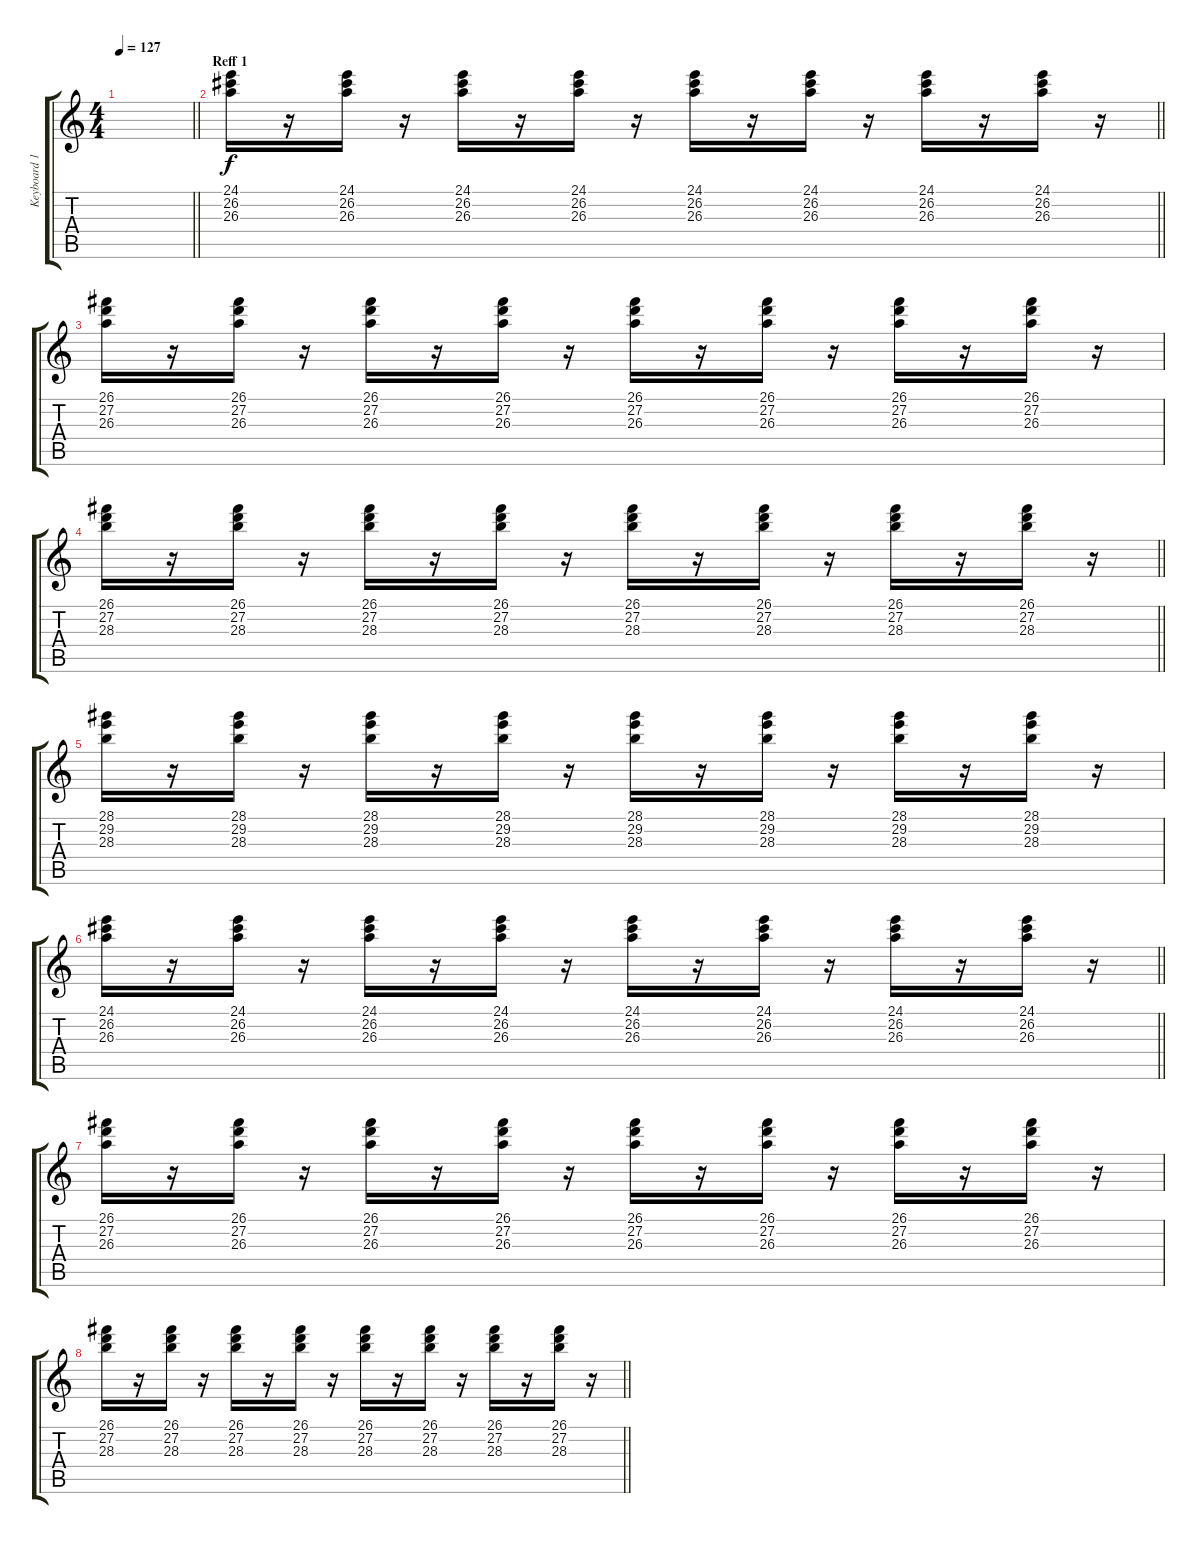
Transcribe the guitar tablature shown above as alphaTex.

\track ("Keyboard 1" "Keyboard 1") {instrument acousticgrandpiano}
\staff {score tabs}
\tuning (E4 B3 G3 D3 A2 E2) {hide}
\ts (4 4)
\tempo 127
\clef g2
\barLineRight lightlight
\ks c
|
\section ("" "Reff 1")
\barLineRight lightlight
(24.1 26.2 26.3).16{volume 10} r.16 (24.1 26.2 26.3).16 r.16 (24.1 26.2 26.3).16 r.16 (24.1 26.2 26.3).16 r.16 (24.1 26.2 26.3).16 r.16 (24.1 26.2 26.3).16 r.16 (24.1 26.2 26.3).16 r.16 (24.1 26.2 26.3).16 r.16 |
(26.1 27.2 26.3).16 r.16 (26.1 27.2 26.3).16 r.16 (26.1 27.2 26.3).16 r.16 (26.1 27.2 26.3).16 r.16 (26.1 27.2 26.3).16 r.16 (26.1 27.2 26.3).16 r.16 (26.1 27.2 26.3).16 r.16 (26.1 27.2 26.3).16 r.16 |
\barLineRight lightlight
(26.1 27.2 28.3).16 r.16 (26.1 27.2 28.3).16 r.16 (26.1 27.2 28.3).16 r.16 (26.1 27.2 28.3).16 r.16 (26.1 27.2 28.3).16 r.16 (26.1 27.2 28.3).16 r.16 (26.1 27.2 28.3).16 r.16 (26.1 27.2 28.3).16 r.16 |
(28.1 29.2 28.3).16 r.16 (28.1 29.2 28.3).16 r.16 (28.1 29.2 28.3).16 r.16 (28.1 29.2 28.3).16 r.16 (28.1 29.2 28.3).16 r.16 (28.1 29.2 28.3).16 r.16 (28.1 29.2 28.3).16 r.16 (28.1 29.2 28.3).16 r.16 |
\barLineRight lightlight
(24.1 26.2 26.3).16 r.16 (24.1 26.2 26.3).16 r.16 (24.1 26.2 26.3).16 r.16 (24.1 26.2 26.3).16 r.16 (24.1 26.2 26.3).16 r.16 (24.1 26.2 26.3).16 r.16 (24.1 26.2 26.3).16 r.16 (24.1 26.2 26.3).16 r.16 |
(26.1 27.2 26.3).16 r.16 (26.1 27.2 26.3).16 r.16 (26.1 27.2 26.3).16 r.16 (26.1 27.2 26.3).16 r.16 (26.1 27.2 26.3).16 r.16 (26.1 27.2 26.3).16 r.16 (26.1 27.2 26.3).16 r.16 (26.1 27.2 26.3).16 r.16 |
\barLineRight lightlight
(26.1 27.2 28.3).16 r.16 (26.1 27.2 28.3).16 r.16 (26.1 27.2 28.3).16 r.16 (26.1 27.2 28.3).16 r.16 (26.1 27.2 28.3).16 r.16 (26.1 27.2 28.3).16 r.16 (26.1 27.2 28.3).16 r.16 (26.1 27.2 28.3).16 r.16
